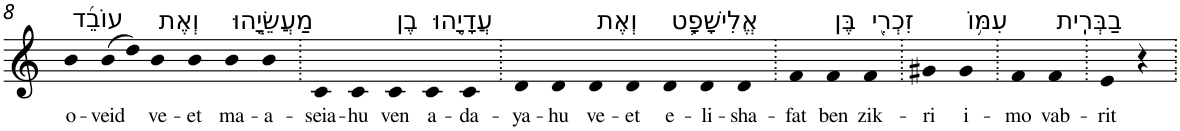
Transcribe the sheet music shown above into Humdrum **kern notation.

**kern	**text
*part1	*part1
*staff1	*staff1
*I"Piano	*
*I'Pno	*
!!LO:PB:g=z
*clefG2	*
*k[]	*
=8	=8
!LO:TX:a:t=עוֹבֵ֜ד	!
!	!LO:LY:b
4b	o-
!	!LO:LY:b
(>8b	-veid
8dd)	.
!LO:TX:a:t=וְאֶת	!
!	!LO:LY:b
4b	ve-
!	!LO:LY:b
4b	-et
!LO:TX:a:t=מַעֲשֵׂיָ֧הוּ	!
!	!LO:LY:b
4b	ma-
!	!LO:LY:b
4b	-a-
=9.	=9.
!	!LO:LY:b
4c	-seia-
!	!LO:LY:b
4c	-hu
!LO:TX:a:t=בֶן	!
!	!LO:LY:b
4c	ven
!LO:TX:a:t=עֲדָיָ֛הוּ	!
!	!LO:LY:b
4c	a-
!	!LO:LY:b
4c	-da-
=10.	=10.
!	!LO:LY:b
4d	-ya-
!	!LO:LY:b
4d	-hu
!LO:TX:a:t=וְאֶת	!
!	!LO:LY:b
4d	ve-
!	!LO:LY:b
4d	-et
!LO:TX:a:t=אֱלִישָׁפָ֥ט	!
!	!LO:LY:b
4d	e-
!	!LO:LY:b
4d	-li-
!	!LO:LY:b
4d	-sha-
=11.	=11.
!	!LO:LY:b
4f	-fat
!LO:TX:a:t=בֶּן	!
!	!LO:LY:b
4f	ben
!LO:TX:a:t=זִכְרִ֖י	!
!	!LO:LY:b
4f	zik-
=12.	=12.
!	!LO:LY:b
4g#X	-ri
!LO:TX:a:t=עִמּ֥וֹ	!
!	!LO:LY:b
4g#	i-
=13.	=13.
!	!LO:LY:b
4f	-mo
!LO:TX:a:t=בַבְּרִֽית	!
!	!LO:LY:b
4f	vab-
=14.	=14.
!	!LO:LY:b
4e	-rit
4r	.
=.	=.
*-	*-
